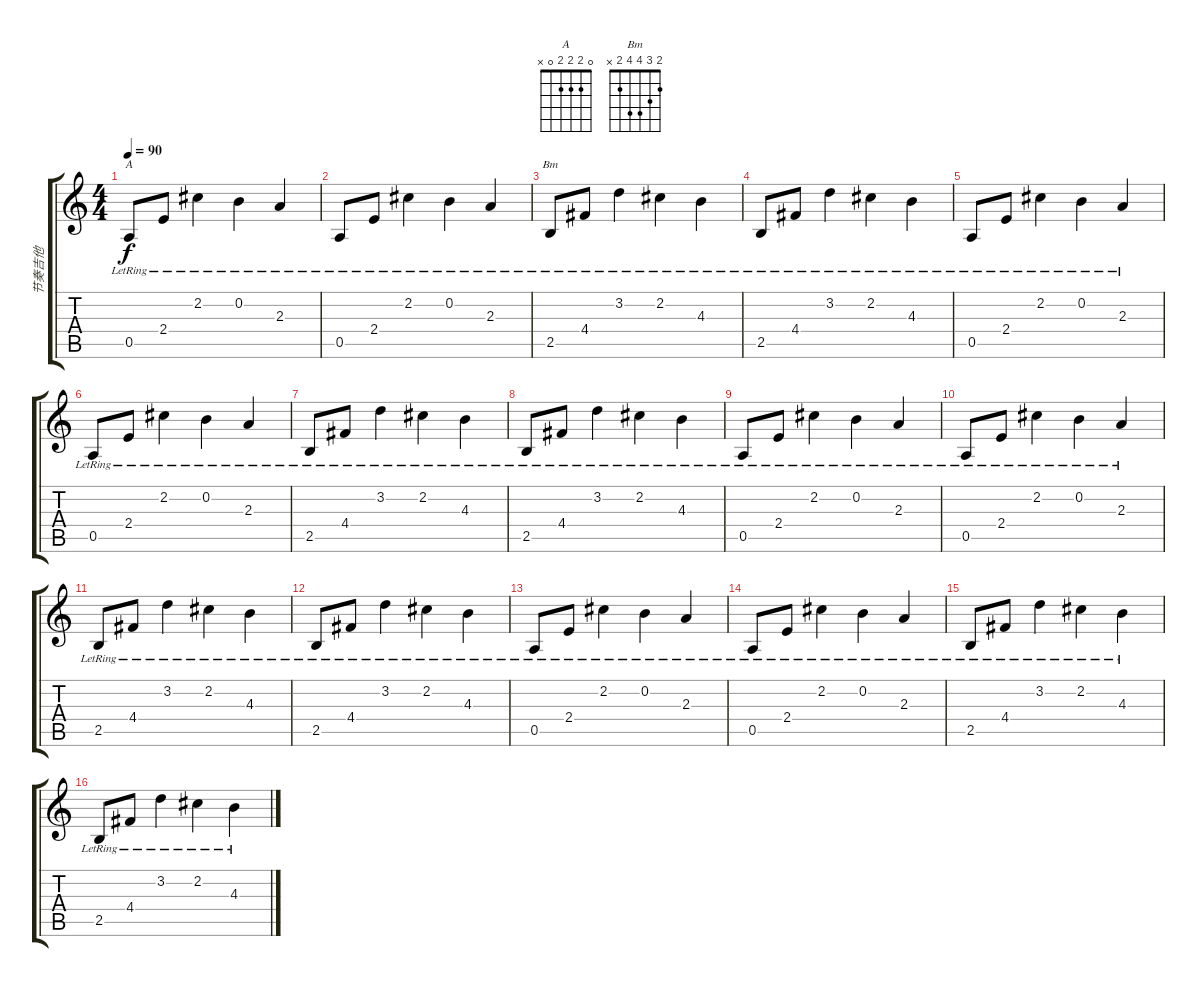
\track ("节奏吉他" "节奏吉他") {instrument electricguitarclean}
\staff {score tabs}
\tuning (E4 B3 G3 D3 A2 E2) {hide}
\chord ("A" 0 2 2 2 0 x)
\chord ("Bm" 2 3 4 4 2 x)
\ts (4 4)
\tempo 90
\clef g2
\ks c
0.5{lr}.8{ch "A" dy f instrument electricguitarclean} 2.4{lr}.8 2.2{lr}.4 0.2{lr}.4 2.3{lr}.4 |
0.5{lr}.8 2.4{lr}.8 2.2{lr}.4 0.2{lr}.4 2.3{lr}.4 |
2.5{lr}.8{ch "Bm"} 4.4{lr}.8 3.2{lr}.4 2.2{lr}.4 4.3{lr}.4 |
2.5{lr}.8 4.4{lr}.8 3.2{lr}.4 2.2{lr}.4 4.3{lr}.4 |
0.5{lr}.8 2.4{lr}.8 2.2{lr}.4 0.2{lr}.4 2.3{lr}.4 |
0.5{lr}.8 2.4{lr}.8 2.2{lr}.4 0.2{lr}.4 2.3{lr}.4 |
2.5{lr}.8 4.4{lr}.8 3.2{lr}.4 2.2{lr}.4 4.3{lr}.4 |
2.5{lr}.8 4.4{lr}.8 3.2{lr}.4 2.2{lr}.4 4.3{lr}.4 |
0.5{lr}.8 2.4{lr}.8 2.2{lr}.4 0.2{lr}.4 2.3{lr}.4 |
0.5{lr}.8 2.4{lr}.8 2.2{lr}.4 0.2{lr}.4 2.3{lr}.4 |
2.5{lr}.8 4.4{lr}.8 3.2{lr}.4 2.2{lr}.4 4.3{lr}.4 |
2.5{lr}.8 4.4{lr}.8 3.2{lr}.4 2.2{lr}.4 4.3{lr}.4 |
0.5{lr}.8 2.4{lr}.8 2.2{lr}.4 0.2{lr}.4 2.3{lr}.4 |
0.5{lr}.8 2.4{lr}.8 2.2{lr}.4 0.2{lr}.4 2.3{lr}.4 |
2.5{lr}.8 4.4{lr}.8 3.2{lr}.4 2.2{lr}.4 4.3{lr}.4 |
2.5{lr}.8 4.4{lr}.8 3.2{lr}.4 2.2{lr}.4 4.3{lr}.4
